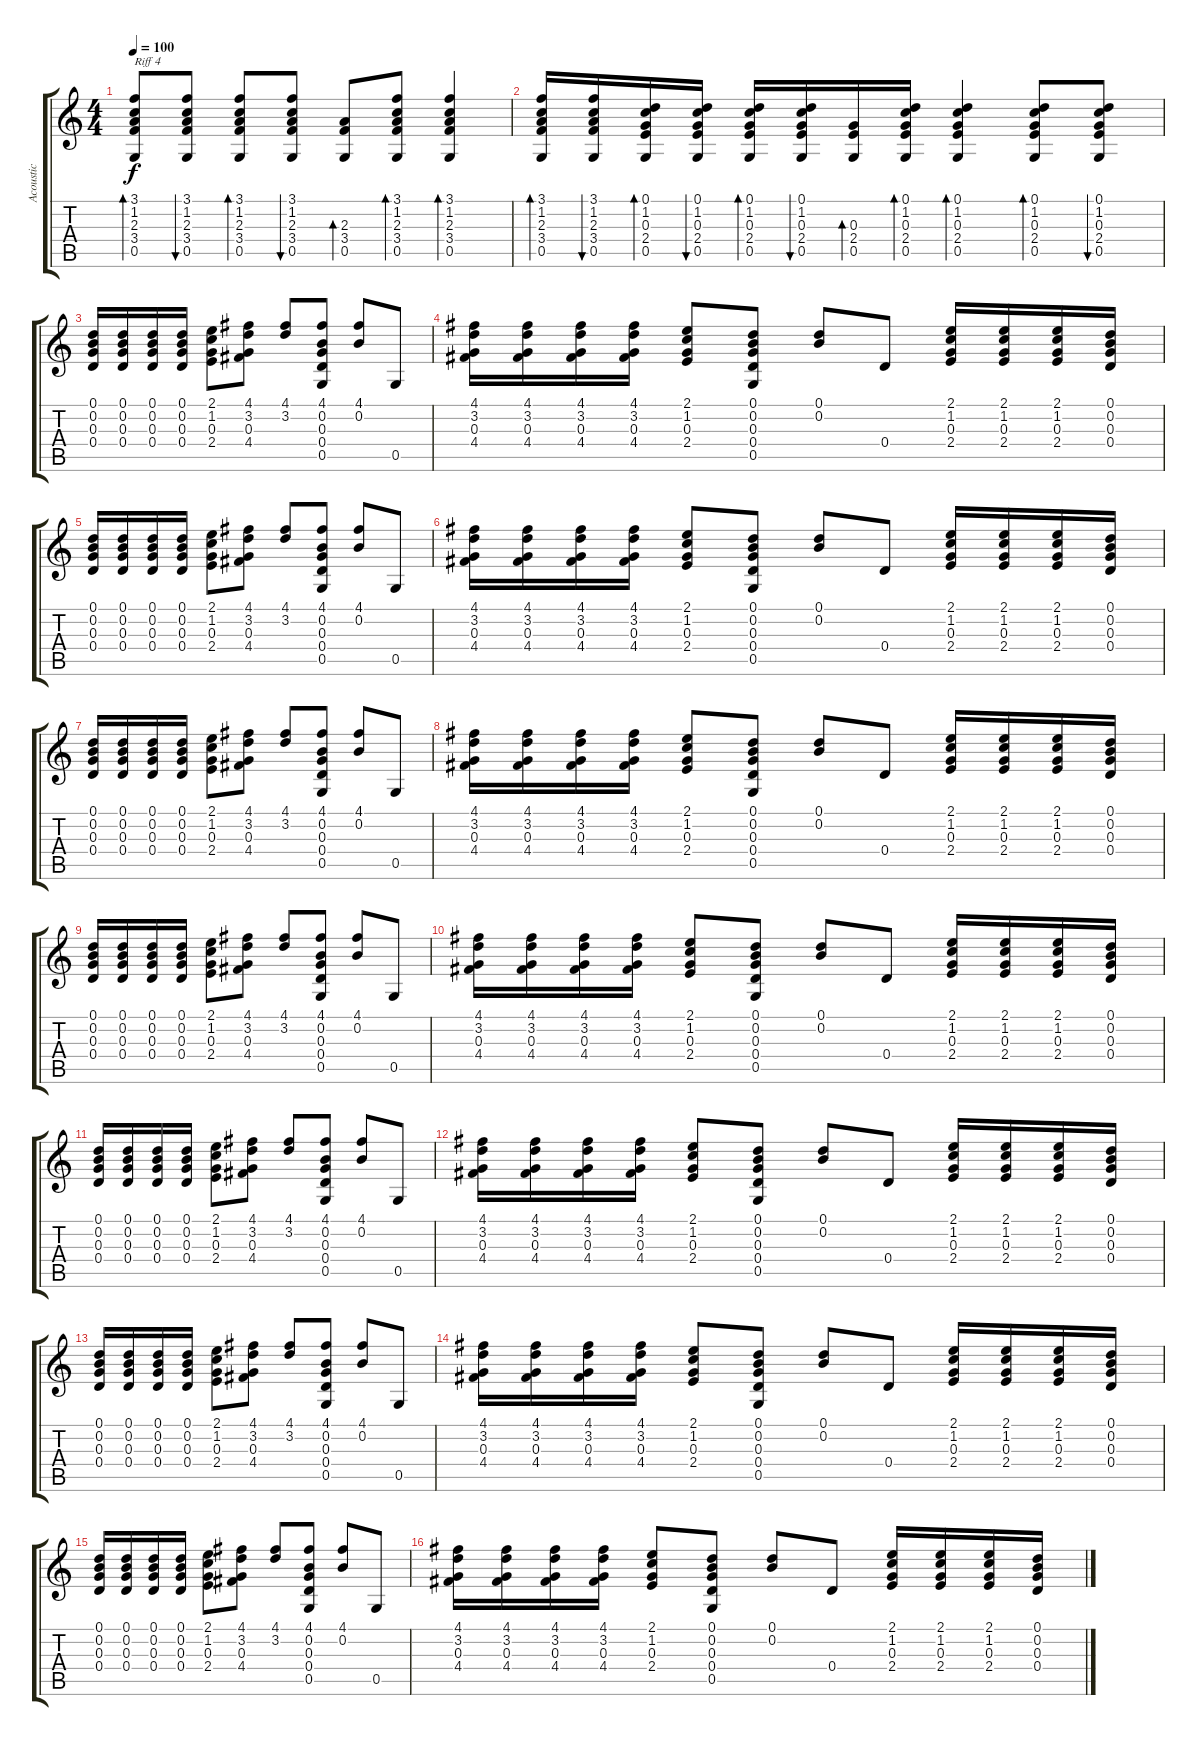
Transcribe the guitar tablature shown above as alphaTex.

\track ("Acoustic" "Acoustic") {instrument acousticguitarsteel}
\staff {score tabs}
\tuning (D4 B3 G3 D3 G2 D2) {hide}
\ts (4 4)
\tempo 100
\clef g2
\ks c
(3.1 1.2 2.3 3.4 0.5).8{bd 60 txt "Riff 4" dy f} (3.1 1.2 2.3 3.4 0.5).8{bu 60} (3.1 1.2 2.3 3.4 0.5).8{bd 60} (3.1 1.2 2.3 3.4 0.5).8{bu 60} (2.3 3.4 0.5).8{bd 60} (3.1 1.2 2.3 3.4 0.5).8{bd 60} (3.1 1.2 2.3 3.4 0.5).4{bd 60} |
(3.1 1.2 2.3 3.4 0.5).16{bd 60} (3.1 1.2 2.3 3.4 0.5).16{bu 60} (0.1 1.2 0.3 2.4 0.5).16{bd 60} (0.1 1.2 0.3 2.4 0.5).16{bu 60} (0.1 1.2 0.3 2.4 0.5).16{bd 60} (0.1 1.2 0.3 2.4 0.5).16{bu 60} (0.3 2.4 0.5).16{bd 60} (0.1 1.2 0.3 2.4 0.5).16{bd 60} (0.1 1.2 0.3 2.4 0.5).4{bd 60} (0.1 1.2 0.3 2.4 0.5).8{bd 60} (0.1 1.2 0.3 2.4 0.5).8{bu 60} |
(0.1 0.2 0.3 0.4).16 (0.1 0.2 0.3 0.4).16 (0.1 0.2 0.3 0.4).16 (0.1 0.2 0.3 0.4).16 (2.1 1.2 0.3 2.4).8 (4.1 3.2 0.3 4.4).8 (4.1 3.2).8 (4.1 0.2 0.3 0.4 0.5).8 (4.1 0.2).8 0.5.8 |
(4.1 3.2 0.3 4.4).16 (4.1 3.2 0.3 4.4).16 (4.1 3.2 0.3 4.4).16 (4.1 3.2 0.3 4.4).16 (2.1 1.2 0.3 2.4).8 (0.1 0.2 0.3 0.4 0.5).8 (0.1 0.2).8 0.4.8 (2.1 1.2 0.3 2.4).16 (2.1 1.2 0.3 2.4).16 (2.1 1.2 0.3 2.4).16 (0.1 0.2 0.3 0.4).16 |
(0.1 0.2 0.3 0.4).16 (0.1 0.2 0.3 0.4).16 (0.1 0.2 0.3 0.4).16 (0.1 0.2 0.3 0.4).16 (2.1 1.2 0.3 2.4).8 (4.1 3.2 0.3 4.4).8 (4.1 3.2).8 (4.1 0.2 0.3 0.4 0.5).8 (4.1 0.2).8 0.5.8 |
(4.1 3.2 0.3 4.4).16 (4.1 3.2 0.3 4.4).16 (4.1 3.2 0.3 4.4).16 (4.1 3.2 0.3 4.4).16 (2.1 1.2 0.3 2.4).8 (0.1 0.2 0.3 0.4 0.5).8 (0.1 0.2).8 0.4.8 (2.1 1.2 0.3 2.4).16 (2.1 1.2 0.3 2.4).16 (2.1 1.2 0.3 2.4).16 (0.1 0.2 0.3 0.4).16 |
(0.1 0.2 0.3 0.4).16 (0.1 0.2 0.3 0.4).16 (0.1 0.2 0.3 0.4).16 (0.1 0.2 0.3 0.4).16 (2.1 1.2 0.3 2.4).8 (4.1 3.2 0.3 4.4).8 (4.1 3.2).8 (4.1 0.2 0.3 0.4 0.5).8 (4.1 0.2).8 0.5.8 |
(4.1 3.2 0.3 4.4).16 (4.1 3.2 0.3 4.4).16 (4.1 3.2 0.3 4.4).16 (4.1 3.2 0.3 4.4).16 (2.1 1.2 0.3 2.4).8 (0.1 0.2 0.3 0.4 0.5).8 (0.1 0.2).8 0.4.8 (2.1 1.2 0.3 2.4).16 (2.1 1.2 0.3 2.4).16 (2.1 1.2 0.3 2.4).16 (0.1 0.2 0.3 0.4).16 |
(0.1 0.2 0.3 0.4).16 (0.1 0.2 0.3 0.4).16 (0.1 0.2 0.3 0.4).16 (0.1 0.2 0.3 0.4).16 (2.1 1.2 0.3 2.4).8 (4.1 3.2 0.3 4.4).8 (4.1 3.2).8 (4.1 0.2 0.3 0.4 0.5).8 (4.1 0.2).8 0.5.8 |
(4.1 3.2 0.3 4.4).16 (4.1 3.2 0.3 4.4).16 (4.1 3.2 0.3 4.4).16 (4.1 3.2 0.3 4.4).16 (2.1 1.2 0.3 2.4).8 (0.1 0.2 0.3 0.4 0.5).8 (0.1 0.2).8 0.4.8 (2.1 1.2 0.3 2.4).16 (2.1 1.2 0.3 2.4).16 (2.1 1.2 0.3 2.4).16 (0.1 0.2 0.3 0.4).16 |
(0.1 0.2 0.3 0.4).16 (0.1 0.2 0.3 0.4).16 (0.1 0.2 0.3 0.4).16 (0.1 0.2 0.3 0.4).16 (2.1 1.2 0.3 2.4).8 (4.1 3.2 0.3 4.4).8 (4.1 3.2).8 (4.1 0.2 0.3 0.4 0.5).8 (4.1 0.2).8 0.5.8 |
(4.1 3.2 0.3 4.4).16 (4.1 3.2 0.3 4.4).16 (4.1 3.2 0.3 4.4).16 (4.1 3.2 0.3 4.4).16 (2.1 1.2 0.3 2.4).8 (0.1 0.2 0.3 0.4 0.5).8 (0.1 0.2).8 0.4.8 (2.1 1.2 0.3 2.4).16 (2.1 1.2 0.3 2.4).16 (2.1 1.2 0.3 2.4).16 (0.1 0.2 0.3 0.4).16 |
(0.1 0.2 0.3 0.4).16 (0.1 0.2 0.3 0.4).16 (0.1 0.2 0.3 0.4).16 (0.1 0.2 0.3 0.4).16 (2.1 1.2 0.3 2.4).8 (4.1 3.2 0.3 4.4).8 (4.1 3.2).8 (4.1 0.2 0.3 0.4 0.5).8 (4.1 0.2).8 0.5.8 |
(4.1 3.2 0.3 4.4).16 (4.1 3.2 0.3 4.4).16 (4.1 3.2 0.3 4.4).16 (4.1 3.2 0.3 4.4).16 (2.1 1.2 0.3 2.4).8 (0.1 0.2 0.3 0.4 0.5).8 (0.1 0.2).8 0.4.8 (2.1 1.2 0.3 2.4).16 (2.1 1.2 0.3 2.4).16 (2.1 1.2 0.3 2.4).16 (0.1 0.2 0.3 0.4).16 |
(0.1 0.2 0.3 0.4).16 (0.1 0.2 0.3 0.4).16 (0.1 0.2 0.3 0.4).16 (0.1 0.2 0.3 0.4).16 (2.1 1.2 0.3 2.4).8 (4.1 3.2 0.3 4.4).8 (4.1 3.2).8 (4.1 0.2 0.3 0.4 0.5).8 (4.1 0.2).8 0.5.8 |
(4.1 3.2 0.3 4.4).16 (4.1 3.2 0.3 4.4).16 (4.1 3.2 0.3 4.4).16 (4.1 3.2 0.3 4.4).16 (2.1 1.2 0.3 2.4).8 (0.1 0.2 0.3 0.4 0.5).8 (0.1 0.2).8 0.4.8 (2.1 1.2 0.3 2.4).16 (2.1 1.2 0.3 2.4).16 (2.1 1.2 0.3 2.4).16 (0.1 0.2 0.3 0.4).16
